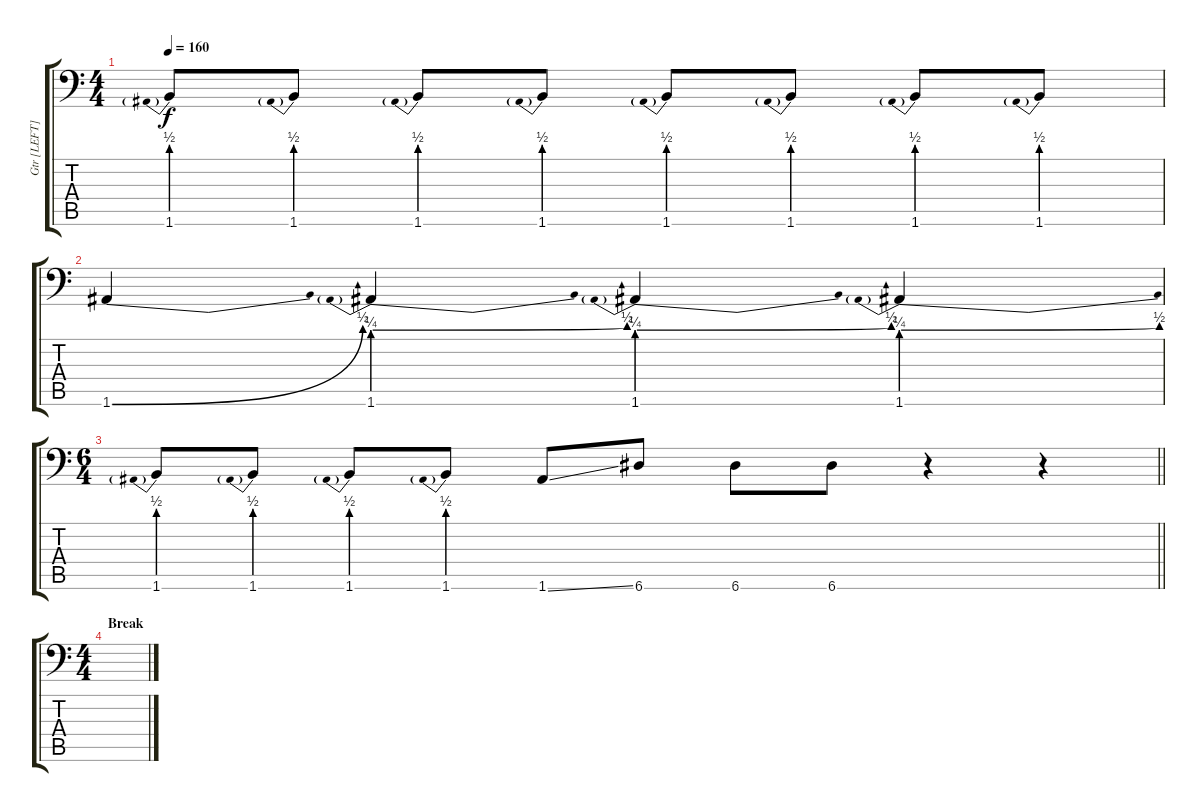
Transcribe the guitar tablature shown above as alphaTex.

\track ("Gtr [LEFT]" "Gtr [LEFT]") {instrument distortionguitar}
\staff {score tabs}
\tuning (B3 Gb3 D3 A2 E2 A1) {hide}
\ts (4 4)
\tempo 160
\clef f4
\ks c
1.6{be (prebend 0 2 60 2)}.8{dy f} 1.6{be (prebend 0 2 60 2)}.8 1.6{be (prebend 0 2 60 2)}.8 1.6{be (prebend 0 2 60 2)}.8 1.6{be (prebend 0 2 60 2)}.8 1.6{be (prebend 0 2 60 2)}.8 1.6{be (prebend 0 2 60 2)}.8 1.6{be (prebend 0 2 60 2)}.8 |
1.6{be (bend 0 0 60 2)}.4 1.6{be (prebendbend 0 1 60 2)}.4 1.6{be (prebendbend 0 1 60 2)}.4 1.6{be (prebendbend 0 1 60 2)}.4 |
\ts (6 4)
\barLineRight lightlight
1.6{be (prebend 0 2 60 2)}.8 1.6{be (prebend 0 2 60 2)}.8 1.6{be (prebend 0 2 60 2)}.8 1.6{be (prebend 0 2 60 2)}.8 1.6{ss}.8 6.6.8 6.6.8 6.6.8 r.4 r.4 |
\ts (4 4)
\section ("" "Break")
